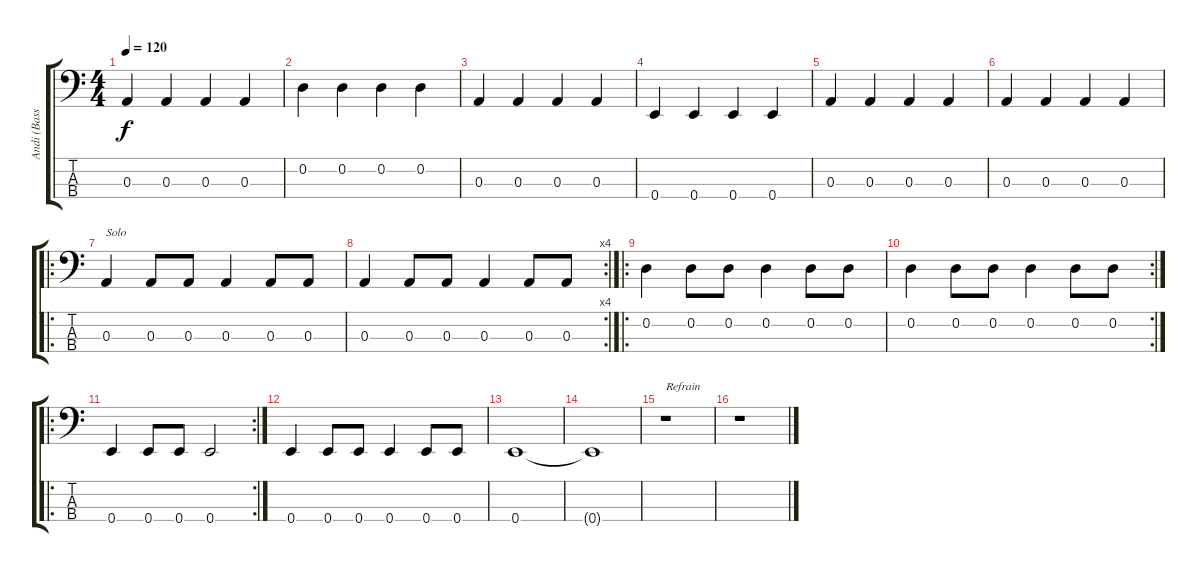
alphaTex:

\track ("Andi (Bass)" "Andi (Bass") {instrument electricbasspick}
\staff {score tabs}
\tuning (G2 D2 A1 E1) {hide}
\ts (4 4)
\tempo 120
\clef f4
\ks c
0.3.4{dy f} 0.3.4 0.3.4 0.3.4 |
0.2.4 0.2.4 0.2.4 0.2.4 |
0.3.4 0.3.4 0.3.4 0.3.4 |
0.4.4 0.4.4 0.4.4 0.4.4 |
0.3.4 0.3.4 0.3.4 0.3.4 |
0.3.4 0.3.4 0.3.4 0.3.4 |
\ro
0.3.4{txt "Solo"} 0.3.8 0.3.8 0.3.4 0.3.8 0.3.8 |
\rc 4
0.3.4 0.3.8 0.3.8 0.3.4 0.3.8 0.3.8 |
\ro
0.2.4 0.2.8 0.2.8 0.2.4 0.2.8 0.2.8 |
\rc 2
0.2.4 0.2.8 0.2.8 0.2.4 0.2.8 0.2.8 |
\ro
\rc 2
0.4.4 0.4.8 0.4.8 0.4.2 |
0.4.4 0.4.8 0.4.8 0.4.4 0.4.8 0.4.8 |
0.4.1 |
0.4{t}.1 |
r.1{txt "Refrain"} |
r.1
